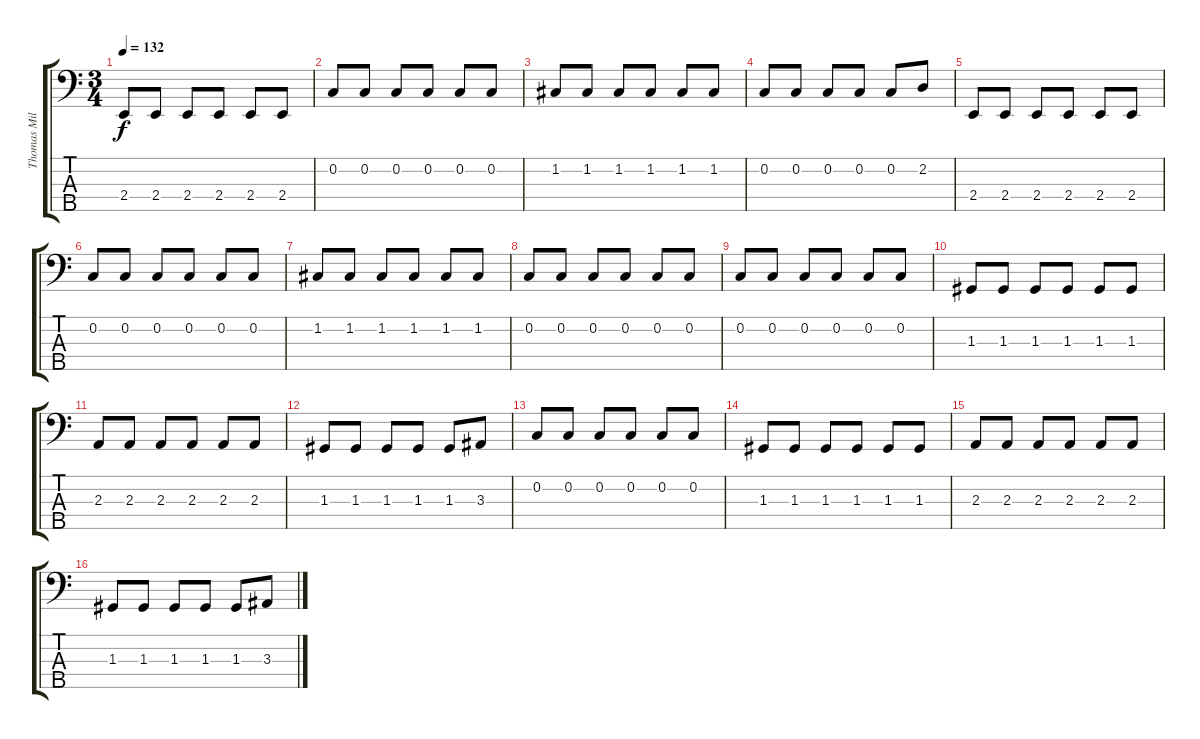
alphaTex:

\track ("Thomas Miller [Bass]" "Thomas Mil") {instrument electricbassfinger}
\staff {score tabs}
\tuning (F2 C2 G1 D1 A0) {hide}
\ts (3 4)
\tempo 132
\clef f4
\ks c
2.4.8{dy f} 2.4.8 2.4.8 2.4.8 2.4.8 2.4.8 |
0.2.8 0.2.8 0.2.8 0.2.8 0.2.8 0.2.8 |
1.2.8 1.2.8 1.2.8 1.2.8 1.2.8 1.2.8 |
0.2.8 0.2.8 0.2.8 0.2.8 0.2.8 2.2.8 |
2.4.8 2.4.8 2.4.8 2.4.8 2.4.8 2.4.8 |
0.2.8 0.2.8 0.2.8 0.2.8 0.2.8 0.2.8 |
1.2.8 1.2.8 1.2.8 1.2.8 1.2.8 1.2.8 |
0.2.8 0.2.8 0.2.8 0.2.8 0.2.8 0.2.8 |
0.2.8 0.2.8 0.2.8 0.2.8 0.2.8 0.2.8 |
1.3.8 1.3.8 1.3.8 1.3.8 1.3.8 1.3.8 |
2.3.8 2.3.8 2.3.8 2.3.8 2.3.8 2.3.8 |
1.3.8 1.3.8 1.3.8 1.3.8 1.3.8 3.3.8 |
0.2.8 0.2.8 0.2.8 0.2.8 0.2.8 0.2.8 |
1.3.8 1.3.8 1.3.8 1.3.8 1.3.8 1.3.8 |
2.3.8 2.3.8 2.3.8 2.3.8 2.3.8 2.3.8 |
1.3.8 1.3.8 1.3.8 1.3.8 1.3.8 3.3.8
